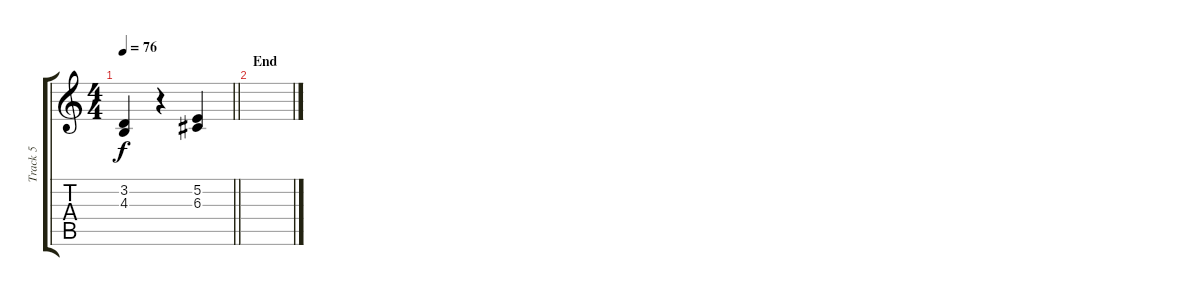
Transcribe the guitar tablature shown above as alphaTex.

\track ("Track 5" "Track 5") {instrument trumpet}
\staff {score tabs}
\tuning (E4 B3 G3 D3 A2 E2) {hide}
\ts (4 4)
\tempo 76
\clef g2
\barLineRight lightlight
\ks c
(3.2 4.3).4{dy f} r.4 (5.2 6.3).4 |
\section ("" "End")
